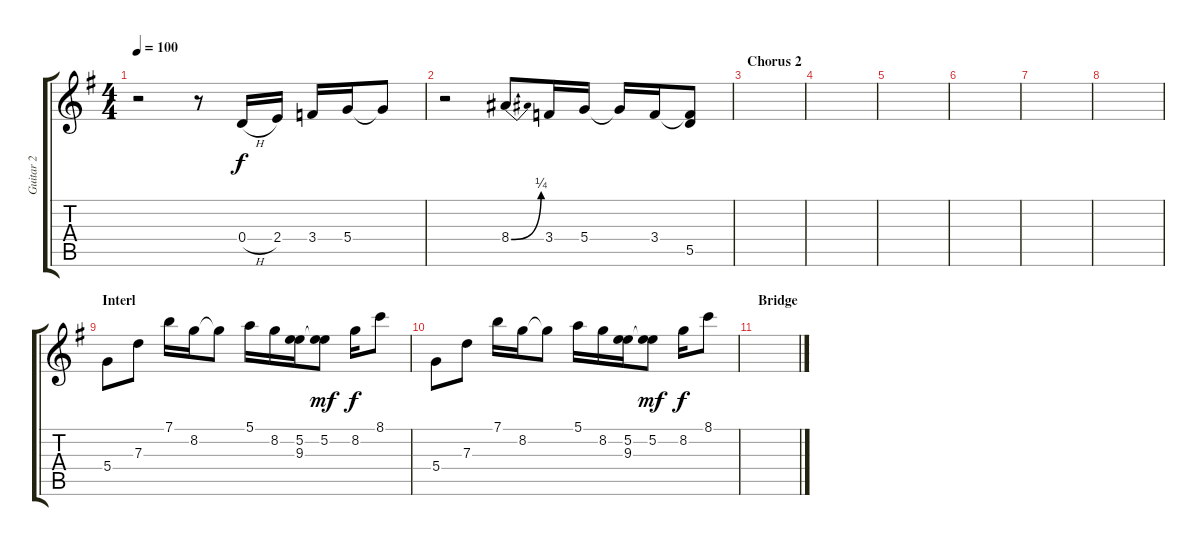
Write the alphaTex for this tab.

\track ("Guitar 2" "Guitar 2") {instrument overdrivenguitar}
\staff {score tabs}
\tuning (E4 B3 G3 D3 A2 E2) {hide}
\ts (4 4)
\tempo 100
\clef g2
\ks g
r.2{dy f} r.8 0.4{h}.16 2.4.16 3.4.16 5.4.16 5.4{t}.8 |
r.2 8.4{be (bend 0 0 60 1)}.8 3.4.16 5.4.16 5.4{t}.16 3.4.16 (3.4{t} 5.5).8 |
\section ("" "Chorus 2")
|
|
|
|
|
|
\section ("" "Interl")
5.4.8 7.3.8 7.1.16 8.2.16 8.2{t}.8 5.1.16 8.2.16 (5.2 9.3).16 (5.2 9.3{t}).8{dy mf} 8.2.16{dy f} 8.1.8 |
5.4.8 7.3.8 7.1.16 8.2.16 8.2{t}.8 5.1.16 8.2.16 (5.2 9.3).16 (5.2 9.3{t}).8{dy mf} 8.2.16{dy f} 8.1.8 |
\section ("" "Bridge")
